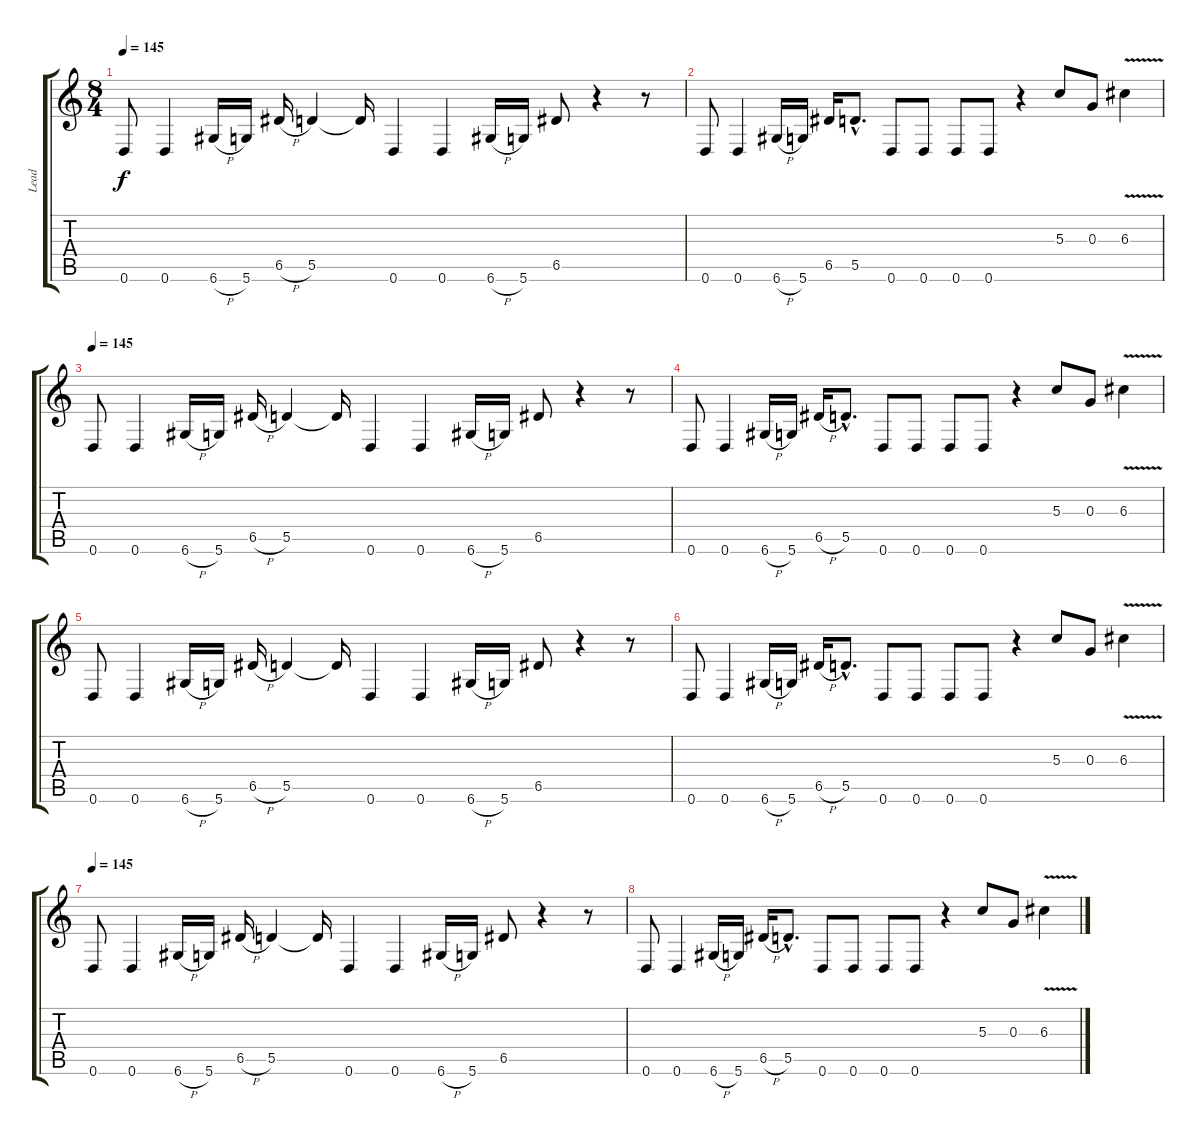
\track ("Lead" "Lead") {instrument overdrivenguitar}
\staff {score tabs}
\tuning (E4 B3 G3 D3 A2 D2) {hide}
\ts (8 4)
\tempo 145
\clef g2
\ks c
0.6.8{dy f} 0.6.4 6.6{h}.16 5.6.16 6.5{h}.16 5.5.4 5.5{t}.16 0.6.4 0.6.4 6.6{h}.16 5.6.16 6.5.8 r.4 r.8 |
0.6.8 0.6.4 6.6{h}.16 5.6.16 6.5.16 5.5{hac}.8{d} 0.6.8 0.6.8 0.6.8 0.6.8 r.4 5.3.8 0.3.8 6.3{v}.4 |
\tempo 145
0.6.8 0.6.4 6.6{h}.16 5.6.16 6.5{h}.16 5.5.4 5.5{t}.16 0.6.4 0.6.4 6.6{h}.16 5.6.16 6.5.8 r.4 r.8 |
0.6.8 0.6.4 6.6{h}.16 5.6.16 6.5{h}.16 5.5{hac}.8{d} 0.6.8 0.6.8 0.6.8 0.6.8 r.4 5.3.8 0.3.8 6.3{v}.4 |
0.6.8 0.6.4 6.6{h}.16 5.6.16 6.5{h}.16 5.5.4 5.5{t}.16 0.6.4 0.6.4 6.6{h}.16 5.6.16 6.5.8 r.4 r.8 |
0.6.8 0.6.4 6.6{h}.16 5.6.16 6.5{h}.16 5.5{hac}.8{d} 0.6.8 0.6.8 0.6.8 0.6.8 r.4 5.3.8 0.3.8 6.3{v}.4 |
\tempo 145
0.6.8 0.6.4 6.6{h}.16 5.6.16 6.5{h}.16 5.5.4 5.5{t}.16 0.6.4 0.6.4 6.6{h}.16 5.6.16 6.5.8 r.4 r.8 |
0.6.8 0.6.4 6.6{h}.16 5.6.16 6.5{h}.16 5.5{hac}.8{d} 0.6.8 0.6.8 0.6.8 0.6.8 r.4 5.3.8 0.3.8 6.3{v}.4
